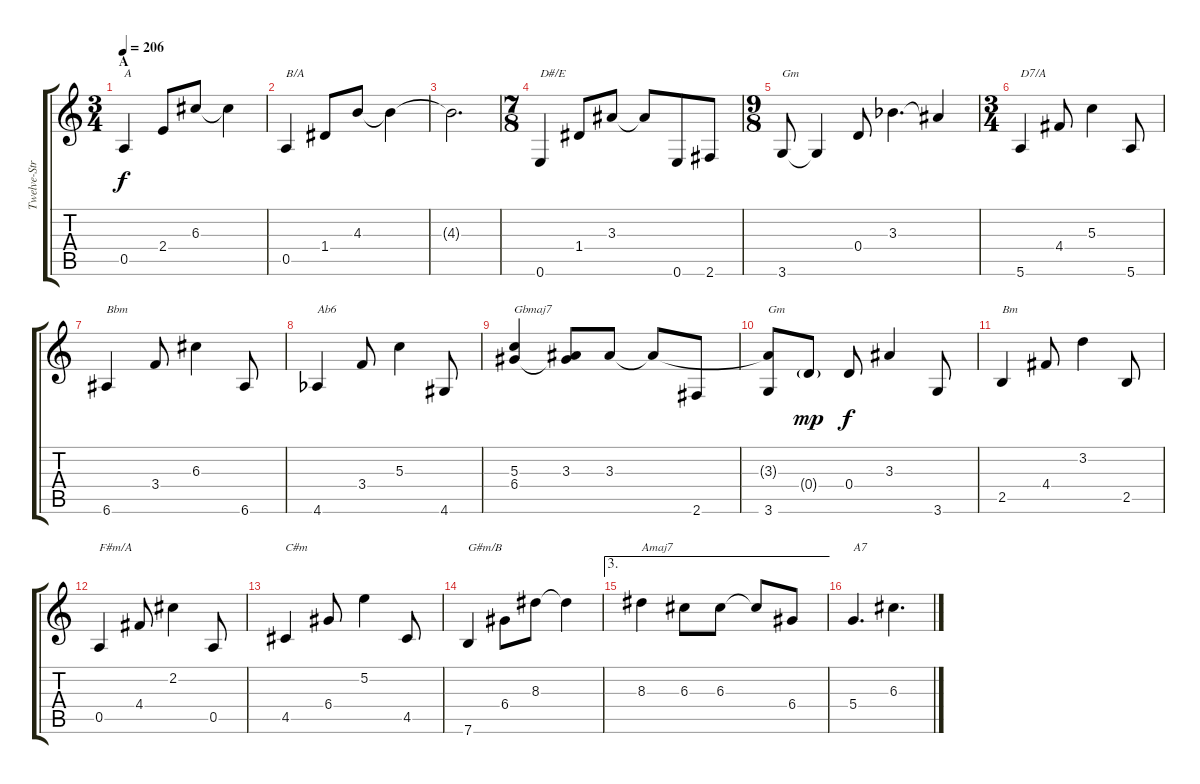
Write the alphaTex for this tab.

\track ("Twelve-String" "Twelve-Str") {instrument electricguitarjazz}
\staff {score tabs}
\tuning (E4 B3 G3 D3 A2 E2) {hide}
\ts (3 4)
\section ("" "A")
\tempo 206
\clef g2
\ks c
0.5.4{txt "A" dy f volume 16} 2.4.8 6.3.8 6.3{t}.4 |
0.5.4{txt "B/A"} 1.4.8 4.3.8 4.3{t}.4 |
4.3{t}.2{d} |
\ts (7 8)
0.6.4{txt "D#/E"} 1.4.8 3.3.8 3.3{t}.8 0.6.8 2.6.8 |
\ts (9 8)
3.6.8{txt "Gm"} 3.6{t}.4 0.4.8 3.3{acc b}.4{d} 3.3{t}.4 |
\ts (3 4)
5.6.4{txt "D7/A"} 4.4.8 5.3.4 5.6.8 |
6.6.4{txt "Bbm"} 3.4.8 6.3.4 6.6.8 |
4.6{acc b}.4{txt "Ab6"} 3.4.8 5.3.4 4.6.8 |
(5.3 6.4).4{txt "Gbmaj7"} (3.3 6.4{t}).8 3.3.8 3.3{t}.8 2.6.8 |
(3.3{t} 3.6).8{txt "Gm"} 0.4{g}.8{dy mp} 0.4.8{dy f} 3.3.4 3.6.8 |
2.5.4{txt "Bm"} 4.4.8 3.2.4 2.5.8 |
0.5.4{txt "F#m/A"} 4.4.8 2.2.4 0.5.8 |
4.5.4{txt "C#m"} 6.4.8 5.2.4 4.5.8 |
7.6.4{txt "G#m/B"} 6.4.8 8.3.8 8.3{t}.4 |
\ae 3
8.3.4{txt "Amaj7"} 6.3.8 6.3.8 6.3{t}.8 6.4.8 |
5.4.4{d txt "A7"} 6.3.4{d}
